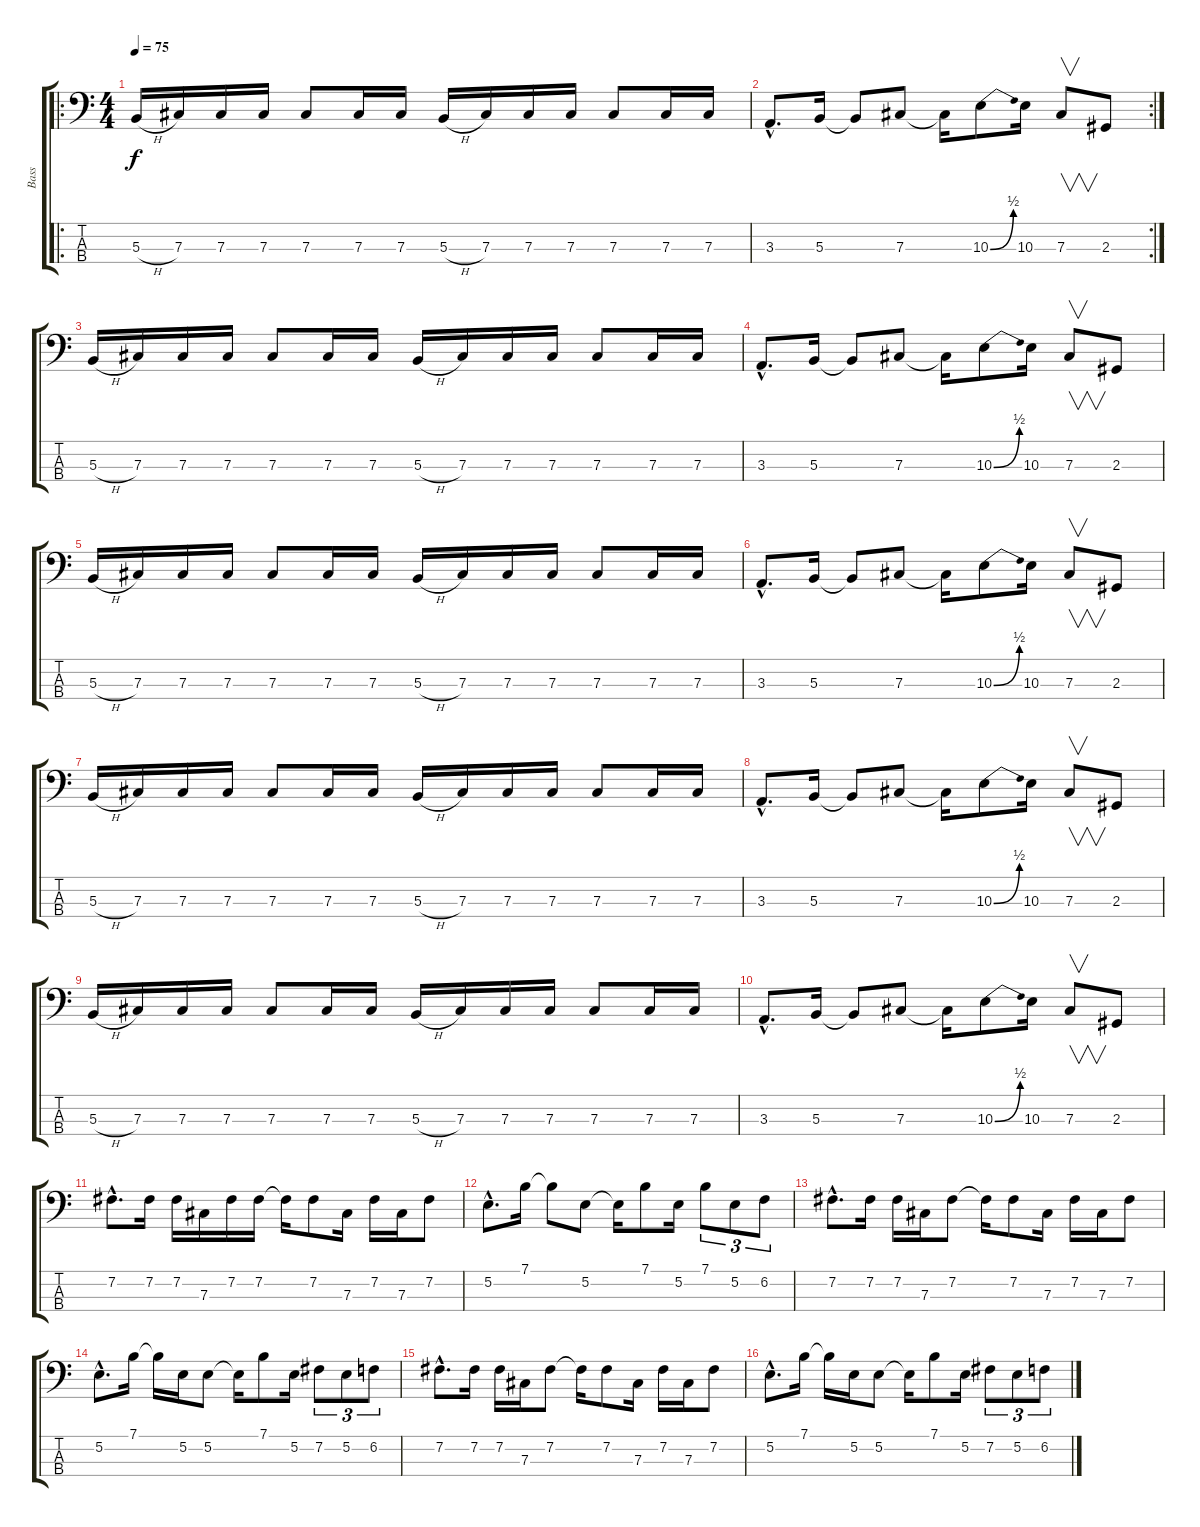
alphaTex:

\track ("Bass" "Bass") {instrument electricbasspick}
\staff {score tabs}
\tuning (E2 B1 Gb1 Db1) {hide}
\ro
\ts (4 4)
\tempo 75
\clef f4
\ks c
5.3{h}.16{dy f instrument electricbasspick} 7.3.16 7.3.16 7.3.16 7.3.8 7.3.16 7.3.16 5.3{h}.16 7.3.16 7.3.16 7.3.16 7.3.8 7.3.16 7.3.16 |
\rc 2
3.3{hac}.8{d} 5.3.16 5.3{t}.8 7.3.8 7.3{t}.16 10.3{be (bend 0 0 60 2)}.8 10.3.16 7.3.8{v} 2.3.8 |
5.3{h}.16 7.3.16 7.3.16 7.3.16 7.3.8 7.3.16 7.3.16 5.3{h}.16 7.3.16 7.3.16 7.3.16 7.3.8 7.3.16 7.3.16 |
3.3{hac}.8{d} 5.3.16 5.3{t}.8 7.3.8 7.3{t}.16 10.3{be (bend 0 0 60 2)}.8 10.3.16 7.3.8{v} 2.3.8 |
5.3{h}.16 7.3.16 7.3.16 7.3.16 7.3.8 7.3.16 7.3.16 5.3{h}.16 7.3.16 7.3.16 7.3.16 7.3.8 7.3.16 7.3.16 |
3.3{hac}.8{d} 5.3.16 5.3{t}.8 7.3.8 7.3{t}.16 10.3{be (bend 0 0 60 2)}.8 10.3.16 7.3.8{v} 2.3.8 |
5.3{h}.16 7.3.16 7.3.16 7.3.16 7.3.8 7.3.16 7.3.16 5.3{h}.16 7.3.16 7.3.16 7.3.16 7.3.8 7.3.16 7.3.16 |
3.3{hac}.8{d} 5.3.16 5.3{t}.8 7.3.8 7.3{t}.16 10.3{be (bend 0 0 60 2)}.8 10.3.16 7.3.8{v} 2.3.8 |
5.3{h}.16 7.3.16 7.3.16 7.3.16 7.3.8 7.3.16 7.3.16 5.3{h}.16 7.3.16 7.3.16 7.3.16 7.3.8 7.3.16 7.3.16 |
3.3{hac}.8{d} 5.3.16 5.3{t}.8 7.3.8 7.3{t}.16 10.3{be (bend 0 0 60 2)}.8 10.3.16 7.3.8{v} 2.3.8 |
7.2{hac}.8{d} 7.2.16 7.2.16 7.3.16 7.2.16 7.2.16 7.2{t}.16 7.2.8 7.3.16 7.2.16 7.3.16 7.2.8 |
5.2{hac}.8{d} 7.1.16 7.1{t}.8 5.2.8 5.2{t}.16 7.1.8 5.2.16 7.1.8{tu (3 2)} 5.2.8{tu (3 2)} 6.2.8{tu (3 2)} |
7.2{hac}.8{d} 7.2.16 7.2.16 7.3.16 7.2.8 7.2{t}.16 7.2.8 7.3.16 7.2.16 7.3.16 7.2.8 |
5.2{hac}.8{d} 7.1.16 7.1{t}.16 5.2.16 5.2.8 5.2{t}.16 7.1.8 5.2.16 7.2.8{tu (3 2)} 5.2.8{tu (3 2)} 6.2.8{tu (3 2)} |
7.2{hac}.8{d} 7.2.16 7.2.16 7.3.16 7.2.8 7.2{t}.16 7.2.8 7.3.16 7.2.16 7.3.16 7.2.8 |
5.2{hac}.8{d} 7.1.16 7.1{t}.16 5.2.16 5.2.8 5.2{t}.16 7.1.8 5.2.16 7.2.8{tu (3 2)} 5.2.8{tu (3 2)} 6.2.8{tu (3 2)}
